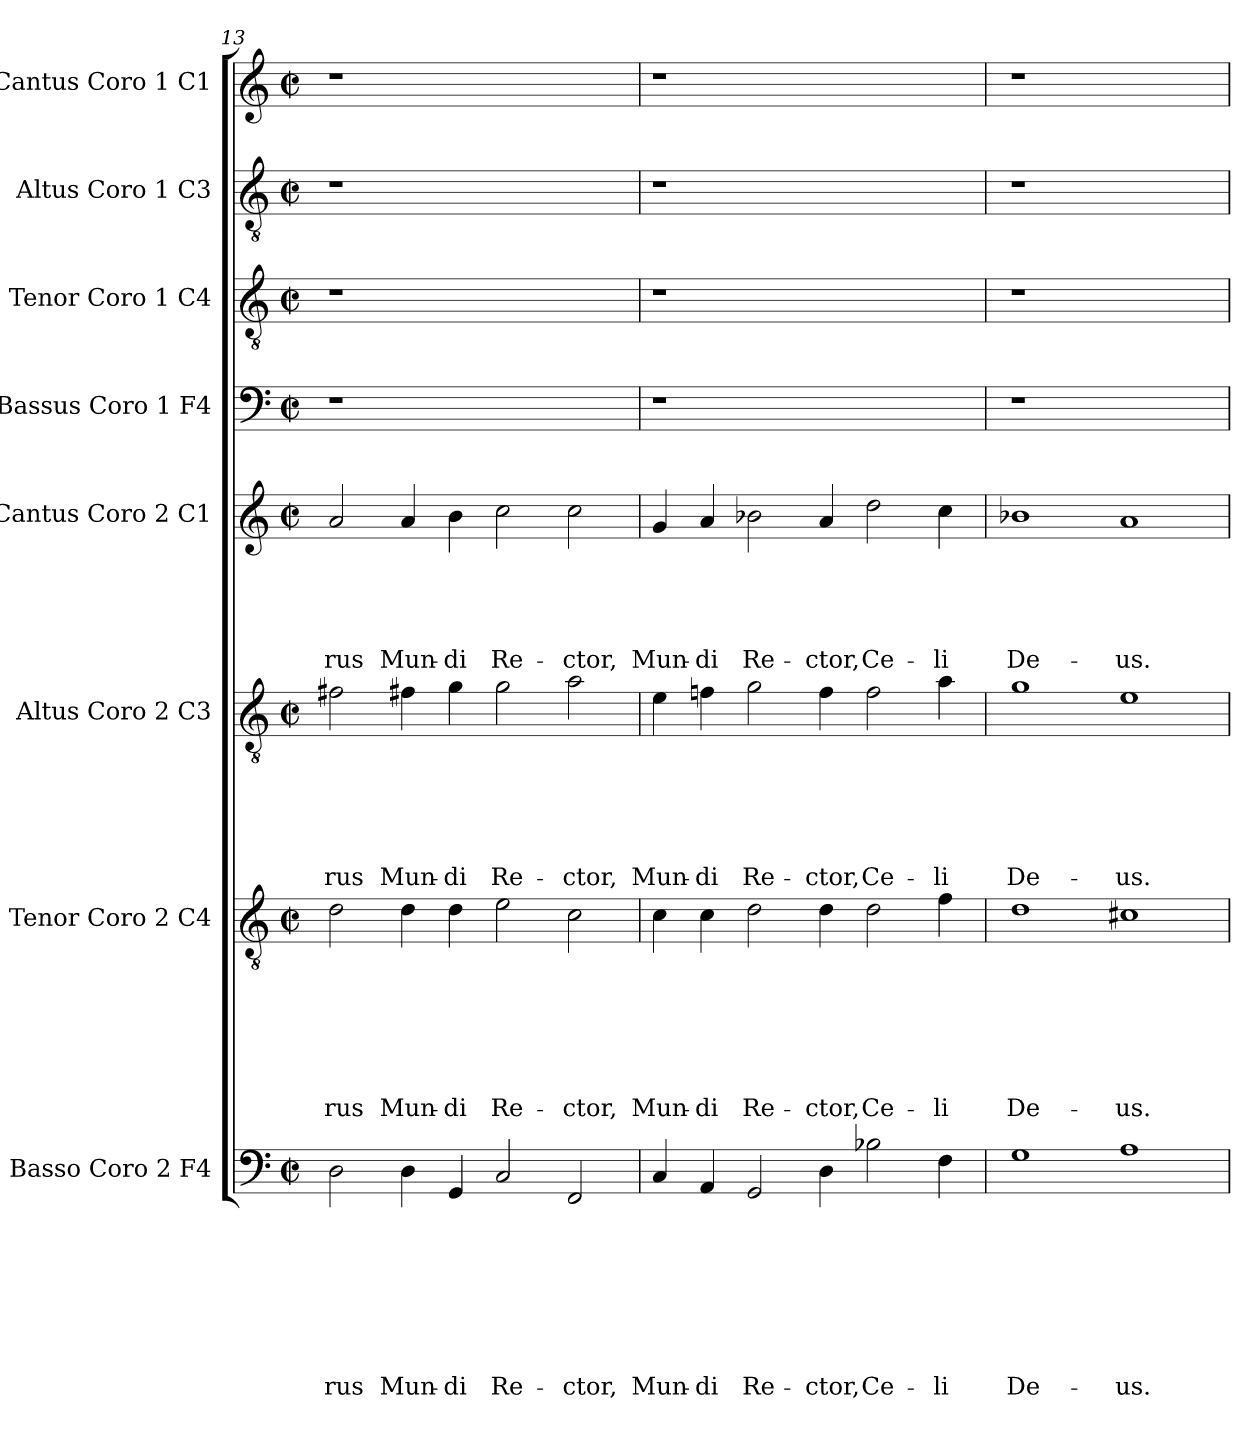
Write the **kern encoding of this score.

**kern	**text	**text	**text	**text	**text	**text	**text	**text	**kern	**text	**text	**text	**text	**text	**text	**text	**kern	**text	**text	**text	**text	**text	**text	**kern	**text	**text	**text	**text	**text	**kern	**kern	**kern	**kern
*part8	*part8	*part8	*part8	*part8	*part8	*part8	*part8	*part8	*part7	*part7	*part7	*part7	*part7	*part7	*part7	*part7	*part6	*part6	*part6	*part6	*part6	*part6	*part6	*part5	*part5	*part5	*part5	*part5	*part5	*part4	*part3	*part2	*part1
*staff8	*staff8	*staff8	*staff8	*staff8	*staff8	*staff8	*staff8	*staff8	*staff7	*staff7	*staff7	*staff7	*staff7	*staff7	*staff7	*staff7	*staff6	*staff6	*staff6	*staff6	*staff6	*staff6	*staff6	*staff5	*staff5	*staff5	*staff5	*staff5	*staff5	*staff4	*staff3	*staff2	*staff1
*I"Basso Coro 2 F4	*	*	*	*	*	*	*	*	*I"Tenor  Coro 2 C4	*	*	*	*	*	*	*	*I"Altus Coro 2 C3	*	*	*	*	*	*	*I"Cantus  Coro 2 C1	*	*	*	*	*	*I"Bassus  Coro 1 F4	*I"Tenor  Coro 1 C4	*I"Altus  Coro 1 C3	*I"Cantus  Coro 1 C1
*I'B2	*	*	*	*	*	*	*	*	*I'T2	*	*	*	*	*	*	*	*I'A2	*	*	*	*	*	*	*I'C3	*	*	*	*	*	*I'B1	*I'T1	*I'A1	*I'C1
*clefF4	*	*	*	*	*	*	*	*	*clefGv2	*	*	*	*	*	*	*	*clefGv2	*	*	*	*	*	*	*clefG2	*	*	*	*	*	*clefF4	*clefGv2	*clefGv2	*clefG2
*k[]	*	*	*	*	*	*	*	*	*k[]	*	*	*	*	*	*	*	*k[]	*	*	*	*	*	*	*k[]	*	*	*	*	*	*k[]	*k[]	*k[]	*k[]
*C:	*	*	*	*	*	*	*	*	*C:	*	*	*	*	*	*	*	*C:	*	*	*	*	*	*	*C:	*	*	*	*	*	*C:	*C:	*C:	*C:
*M2/2	*	*	*	*	*	*	*	*	*M2/2	*	*	*	*	*	*	*	*M2/2	*	*	*	*	*	*	*M2/2	*	*	*	*	*	*M2/2	*M2/2	*M2/2	*M2/2
*met(c|)	*	*	*	*	*	*	*	*	*met(c|)	*	*	*	*	*	*	*	*met(c|)	*	*	*	*	*	*	*met(c|)	*	*	*	*	*	*met(c|)	*met(c|)	*met(c|)	*met(c|)
=13	=13	=13	=13	=13	=13	=13	=13	=13	=13	=13	=13	=13	=13	=13	=13	=13	=13	=13	=13	=13	=13	=13	=13	=13	=13	=13	=13	=13	=13	=13	=13	=13	=13
2D\	.	.	.	.	.	.	.	-rus	2d\	.	.	.	.	.	.	-rus	2f#X\	.	.	.	.	.	-rus	2a/	.	.	.	.	-rus	1r	1r	1r	1r
4D\	.	.	.	.	.	.	.	Mun-	4d\	.	.	.	.	.	.	Mun-	4f#X\	.	.	.	.	.	Mun-	4a/	.	.	.	.	Mun-	.	.	.	.
4GG/	.	.	.	.	.	.	.	-di	4d\	.	.	.	.	.	.	-di	4g\	.	.	.	.	.	-di	4b\	.	.	.	.	-di	.	.	.	.
2C/	.	.	.	.	.	.	.	Re-	2e\	.	.	.	.	.	.	Re-	2g\	.	.	.	.	.	Re-	2cc\	.	.	.	.	Re-	1ryy	1ryy	1ryy	1ryy
2FF/	.	.	.	.	.	.	.	-ctor,	2c\	.	.	.	.	.	.	-ctor,	2a\	.	.	.	.	.	-ctor,	2cc\	.	.	.	.	-ctor,	.	.	.	.
=14	=14	=14	=14	=14	=14	=14	=14	=14	=14	=14	=14	=14	=14	=14	=14	=14	=14	=14	=14	=14	=14	=14	=14	=14	=14	=14	=14	=14	=14	=14	=14	=14	=14
4C/	.	.	.	.	.	.	.	Mun-	4c\	.	.	.	.	.	.	Mun-	4e\	.	.	.	.	.	Mun-	4g/	.	.	.	.	Mun-	1r	1r	1r	1r
4AA/	.	.	.	.	.	.	.	-di	4c\	.	.	.	.	.	.	-di	4fn\	.	.	.	.	.	-di	4a/	.	.	.	.	-di	.	.	.	.
2GG/	.	.	.	.	.	.	.	Re-	2d\	.	.	.	.	.	.	Re-	2g\	.	.	.	.	.	Re-	2b-X\	.	.	.	.	Re-	.	.	.	.
4D\	.	.	.	.	.	.	.	-ctor,	4d\	.	.	.	.	.	.	-ctor,	4f\	.	.	.	.	.	-ctor,	4a/	.	.	.	.	-ctor,	1ryy	1ryy	1ryy	1ryy
2B-X\	.	.	.	.	.	.	.	Ce-	2d\	.	.	.	.	.	.	Ce-	2f\	.	.	.	.	.	Ce-	2dd\	.	.	.	.	Ce-	.	.	.	.
4F\	.	.	.	.	.	.	.	-li	4f\	.	.	.	.	.	.	-li	4a\	.	.	.	.	.	-li	4cc\	.	.	.	.	-li	.	.	.	.
=15	=15	=15	=15	=15	=15	=15	=15	=15	=15	=15	=15	=15	=15	=15	=15	=15	=15	=15	=15	=15	=15	=15	=15	=15	=15	=15	=15	=15	=15	=15	=15	=15	=15
1G	.	.	.	.	.	.	.	De-	1d	.	.	.	.	.	.	De-	1g	.	.	.	.	.	De-	1b-X	.	.	.	.	De-	1r	1r	1r	1r
1A	.	.	.	.	.	.	.	-us.	1c#X	.	.	.	.	.	.	-us.	1e	.	.	.	.	.	-us.	1a	.	.	.	.	-us.	1ryy	1ryy	1ryy	1ryy
=	=	=	=	=	=	=	=	=	=	=	=	=	=	=	=	=	=	=	=	=	=	=	=	=	=	=	=	=	=	=	=	=	=
*-	*-	*-	*-	*-	*-	*-	*-	*-	*-	*-	*-	*-	*-	*-	*-	*-	*-	*-	*-	*-	*-	*-	*-	*-	*-	*-	*-	*-	*-	*-	*-	*-	*-
